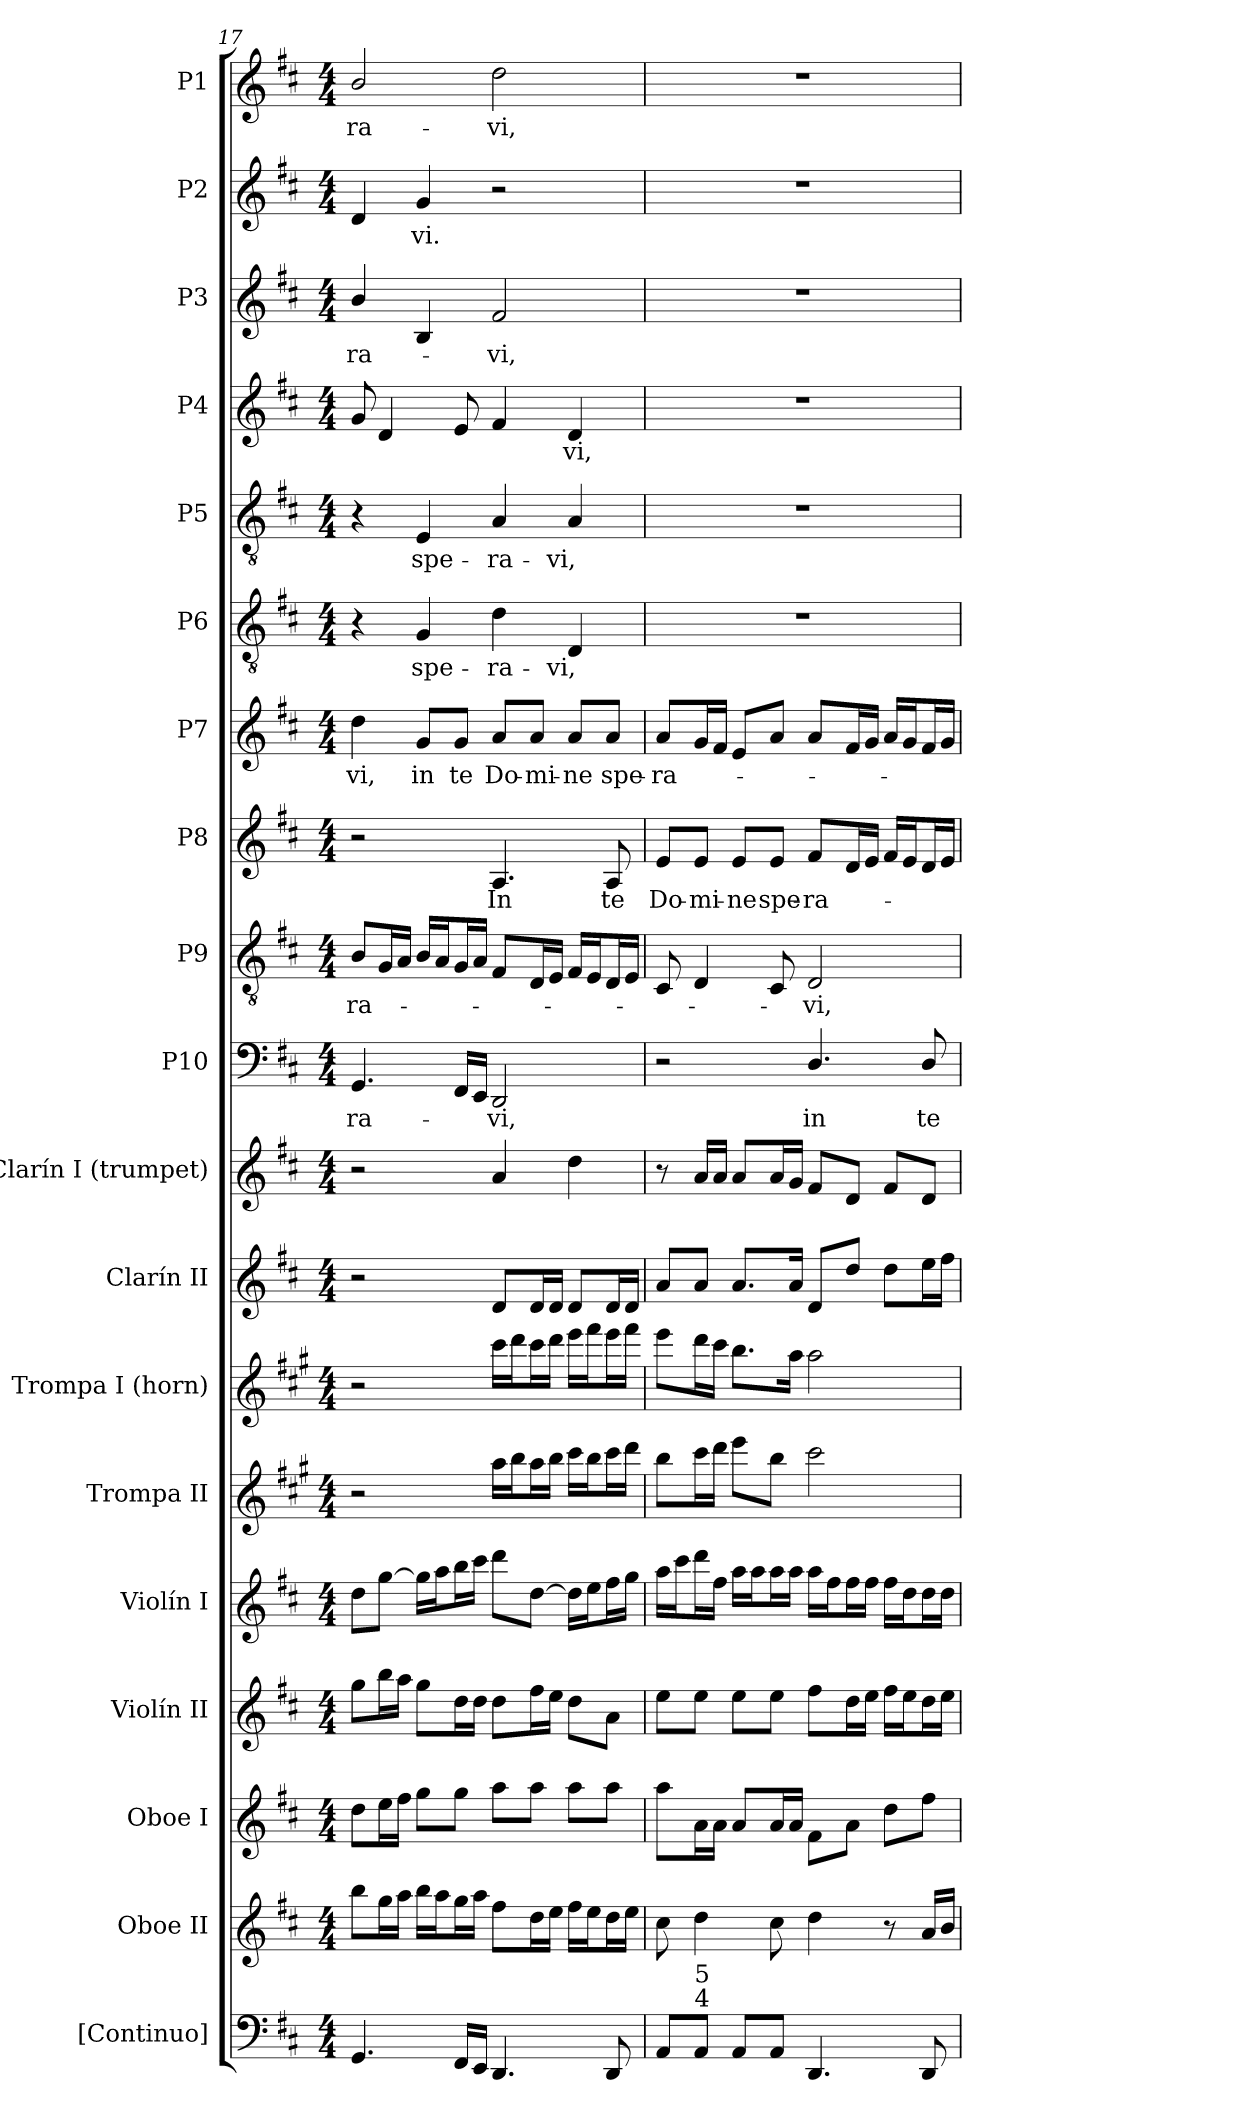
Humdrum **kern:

**kern	**kern	**kern	**kern	**kern	**kern	**kern	**kern	**kern	**kern	**text	**kern	**text	**kern	**text	**kern	**text	**kern	**text	**kern	**text	**kern	**text	**kern	**text	**kern	**text	**kern	**text
*part19	*part18	*part17	*part16	*part15	*part14	*part13	*part12	*part11	*part10	*part10	*part9	*part9	*part8	*part8	*part7	*part7	*part6	*part6	*part5	*part5	*part4	*part4	*part3	*part3	*part2	*part2	*part1	*part1
*staff19	*staff18	*staff17	*staff16	*staff15	*staff14	*staff13	*staff12	*staff11	*staff10	*staff10	*staff9	*staff9	*staff8	*staff8	*staff7	*staff7	*staff6	*staff6	*staff5	*staff5	*staff4	*staff4	*staff3	*staff3	*staff2	*staff2	*staff1	*staff1
*I"[Continuo]	*I"Oboe II	*I"Oboe I	*I"Violín II	*I"Violín I	*I"Trompa II	*I"Trompa I (horn)	*I"Clarín II	*I"Clarín I (trumpet)	*I"P10	*	*I"P9	*	*I"P8	*	*I"P7	*	*I"P6	*	*I"P5	*	*I"P4	*	*I"P3	*	*I"P2	*	*I"P1	*
*I'Cont.	*I'Ob. I	*I'Ob. I	*I'Vln. II	*I'Vln. I	*	*	*	*	*	*	*	*	*	*	*	*	*	*	*	*	*	*	*	*	*	*	*	*
*clefF4	*clefG2	*clefG2	*clefG2	*clefG2	*clefG2	*clefG2	*clefG2	*clefG2	*clefF4	*	*clefGv2	*	*clefG2	*	*clefG2	*	*clefGv2	*	*clefGv2	*	*clefG2	*	*clefG2	*	*clefG2	*	*clefG2	*
*	*	*	*	*	*ITrd4c7	*ITrd4c7	*	*	*	*	*ITrd7c12	*	*	*	*	*	*ITrd7c12	*	*ITrd7c12	*	*	*	*	*	*	*	*	*
*k[f#c#]	*k[f#c#]	*k[f#c#]	*k[f#c#]	*k[f#c#]	*k[f#c#]	*k[f#c#]	*k[f#c#]	*k[f#c#]	*k[f#c#]	*	*k[f#c#]	*	*k[f#c#]	*	*k[f#c#]	*	*k[f#c#]	*	*k[f#c#]	*	*k[f#c#]	*	*k[f#c#]	*	*k[f#c#]	*	*k[f#c#]	*
*D:	*D:	*D:	*D:	*D:	*D:	*D:	*D:	*D:	*D:	*	*D:	*	*D:	*	*D:	*	*D:	*	*D:	*	*D:	*	*D:	*	*D:	*	*D:	*
*M4/4	*M4/4	*M4/4	*M4/4	*M4/4	*M4/4	*M4/4	*M4/4	*M4/4	*M4/4	*	*M4/4	*	*M4/4	*	*M4/4	*	*M4/4	*	*M4/4	*	*M4/4	*	*M4/4	*	*M4/4	*	*M4/4	*
=17	=17	=17	=17	=17	=17	=17	=17	=17	=17	=17	=17	=17	=17	=17	=17	=17	=17	=17	=17	=17	=17	=17	=17	=17	=17	=17	=17	=17
!	!	!	!	!	!	!	!	!	!	!LO:LY:b:color=#000000	!	!	!	!	!	!	!	!	!	!	!	!	!	!	!	!	!	!
!	!	!	!	!	!	!	!	!	!	!	!	!LO:LY:b:color=#000000	!	!	!	!	!	!	!	!	!	!	!	!	!	!	!	!
!	!	!	!	!	!	!	!	!	!	!	!	!	!	!	!	!LO:LY:b:color=#000000	!	!	!	!	!	!	!	!	!	!	!	!
!	!	!	!	!	!	!	!	!	!	!	!	!	!	!	!	!	!	!	!	!	!	!	!	!LO:LY:b:color=#000000	!	!	!	!
!	!	!	!	!	!	!	!	!	!	!	!	!	!	!	!	!	!	!	!	!	!	!	!	!	!	!	!	!LO:LY:b:color=#000000
4.GGi/	8bbi\L	8ddi\L	8ggi\L	8ddi\L	2r	2r	2r	2r	4.GGi/	-ra-	8BBi/L	-ra-	2r	.	4ddi\	-vi,	4r	.	4r	.	8gi/	.	4bi/	-ra-	4di/	.	2bi/	-ra-
.	16ggi\L	16eei\L	16bbi\L	[8ggi\J	.	.	.	.	.	.	16GGi/L	.	.	.	.	.	.	.	.	.	4di/	.	.	.	.	.	.	.
.	16aai\JJ	16ff#i\JJ	16aai\JJ	.	.	.	.	.	.	.	16AAi/JJ	.	.	.	.	.	.	.	.	.	.	.	.	.	.	.	.	.
!	!	!	!	!	!	!	!	!	!	!	!	!	!	!	!	!LO:LY:b:color=#000000	!	!	!	!	!	!	!	!	!	!	!	!
!	!	!	!	!	!	!	!	!	!	!	!	!	!	!	!	!	!	!LO:LY:b:color=#000000	!	!	!	!	!	!	!	!	!	!
!	!	!	!	!	!	!	!	!	!	!	!	!	!	!	!	!	!	!	!	!LO:LY:b:color=#000000	!	!	!	!	!	!	!	!
!	!	!	!	!	!	!	!	!	!	!	!	!	!	!	!	!	!	!	!	!	!	!	!	!	!	!LO:LY:b:color=#000000	!	!
.	16bbi\LL	8ggi\L	8ggi\L	16ggi\LL]	.	.	.	.	.	.	16BBi/LL	.	.	.	8gi/L	in	4GGi/	spe-	4EEi/	spe-	.	.	4Bi/	.	4gi/	-vi.	.	.
.	16aai\J	.	.	16aai\J	.	.	.	.	.	.	16AAi/J	.	.	.	.	.	.	.	.	.	.	.	.	.	.	.	.	.
!	!	!	!	!	!	!	!	!	!	!	!	!	!	!	!	!LO:LY:b:color=#000000	!	!	!	!	!	!	!	!	!	!	!	!
16FF#i/LL	16ggi\L	8ggi\J	16ddi\L	16bbi\L	.	.	.	.	16FF#i/LL	.	16GGi/L	.	.	.	8gi/J	te	.	.	.	.	8ei/	.	.	.	.	.	.	.
16EEi/JJ	16aai\JJ	.	16ddi\JJ	16ccc#i\JJ	.	.	.	.	16EEi/JJ	.	16AAi/JJ	.	.	.	.	.	.	.	.	.	.	.	.	.	.	.	.	.
!	!	!	!	!	!	!	!	!	!	!LO:LY:b:color=#000000	!	!	!	!	!	!	!	!	!	!	!	!	!	!	!	!	!	!
!	!	!	!	!	!	!	!	!	!	!	!	!	!	!LO:LY:b:color=#000000	!	!	!	!	!	!	!	!	!	!	!	!	!	!
!	!	!	!	!	!	!	!	!	!	!	!	!	!	!	!	!LO:LY:b:color=#000000	!	!	!	!	!	!	!	!	!	!	!	!
!	!	!	!	!	!	!	!	!	!	!	!	!	!	!	!	!	!	!LO:LY:b:color=#000000	!	!	!	!	!	!	!	!	!	!
!	!	!	!	!	!	!	!	!	!	!	!	!	!	!	!	!	!	!	!	!LO:LY:b:color=#000000	!	!	!	!	!	!	!	!
!	!	!	!	!	!	!	!	!	!	!	!	!	!	!	!	!	!	!	!	!	!	!	!	!LO:LY:b:color=#000000	!	!	!	!
!	!	!	!	!	!	!	!	!	!	!	!	!	!	!	!	!	!	!	!	!	!	!	!	!	!	!	!	!LO:LY:b:color=#000000
4.DDi/	8ff#i\L	8aai\L	8ddi\L	8dddi\L	16ddi\LL	16ff#i\LL	8di/L	4ai/	2DDi/	-vi,	8FF#i/L	.	4.Ai/	In	8ai/L	Do-	4Di\	-ra-	4AAi/	-ra-	4f#i/	.	2f#i/	-vi,	2r	.	2ddi\	-vi,
.	.	.	.	.	16eei\J	16ggi\J	.	.	.	.	.	.	.	.	.	.	.	.	.	.	.	.	.	.	.	.	.	.
!	!	!	!	!	!	!	!	!	!	!	!	!	!	!	!	!LO:LY:b:color=#000000	!	!	!	!	!	!	!	!	!	!	!	!
.	16ddi\L	8aai\J	16ff#i\L	[8ddi\J	16ddi\L	16ff#i\L	16di/L	.	.	.	16DDi/L	.	.	.	8ai/J	-mi-	.	.	.	.	.	.	.	.	.	.	.	.
.	16eei\JJ	.	16eei\JJ	.	16eei\JJ	16ggi\JJ	16di/JJ	.	.	.	16EEi/JJ	.	.	.	.	.	.	.	.	.	.	.	.	.	.	.	.	.
!	!	!	!	!	!	!	!	!	!	!	!	!	!	!	!	!LO:LY:b:color=#000000	!	!	!	!	!	!	!	!	!	!	!	!
!	!	!	!	!	!	!	!	!	!	!	!	!	!	!	!	!	!	!LO:LY:b:color=#000000	!	!	!	!	!	!	!	!	!	!
!	!	!	!	!	!	!	!	!	!	!	!	!	!	!	!	!	!	!	!	!LO:LY:b:color=#000000	!	!	!	!	!	!	!	!
!	!	!	!	!	!	!	!	!	!	!	!	!	!	!	!	!	!	!	!	!	!	!LO:LY:b:color=#000000	!	!	!	!	!	!
.	16ff#i\LL	8aai\L	8ddi\L	16ddi\LL]	16ff#i\LL	16aai\LL	8di/L	4ddi\	.	.	16FF#i/LL	.	.	.	8ai/L	-ne	4DDi/	-vi,	4AAi/	-vi,	4di/	-vi,	.	.	.	.	.	.
.	16eei\J	.	.	16eei\J	16eei\J	16bbi\J	.	.	.	.	16EEi/J	.	.	.	.	.	.	.	.	.	.	.	.	.	.	.	.	.
!	!	!	!	!	!	!	!	!	!	!	!	!	!	!LO:LY:b:color=#000000	!	!	!	!	!	!	!	!	!	!	!	!	!	!
!	!	!	!	!	!	!	!	!	!	!	!	!	!	!	!	!LO:LY:b:color=#000000	!	!	!	!	!	!	!	!	!	!	!	!
8DDi/	16ddi\L	8aai\J	8ai\J	16ff#i\L	16ff#i\L	16aai\L	16di/L	.	.	.	16DDi/L	.	8Ai/	te	8ai/J	spe-	.	.	.	.	.	.	.	.	.	.	.	.
.	16eei\JJ	.	.	16ggi\JJ	16ggi\JJ	16bbi\JJ	16di/JJ	.	.	.	16EEi/JJ	.	.	.	.	.	.	.	.	.	.	.	.	.	.	.	.	.
!!LO:PB:g=z
=18	=18	=18	=18	=18	=18	=18	=18	=18	=18	=18	=18	=18	=18	=18	=18	=18	=18	=18	=18	=18	=18	=18	=18	=18	=18	=18	=18	=18
!	!	!	!	!	!	!	!	!	!	!	!	!	!	!LO:LY:b:color=#000000	!	!	!	!	!	!	!	!	!	!	!	!	!	!
!	!	!	!	!	!	!	!	!	!	!	!	!	!	!	!	!LO:LY:b:color=#000000	!	!	!	!	!	!	!	!	!	!	!	!
8AAi/L	8cc#i\	8aai\L	8eei\L	16aai\LL	8eei\L	8aai\L	8ai/L	8r	2r	.	8CC#i/	.	8ei/L	Do-	8ai/L	-ra-	1r	.	1r	.	1r	.	1r	.	1r	.	1r	.
.	.	.	.	16ccc#i\J	.	.	.	.	.	.	.	.	.	.	.	.	.	.	.	.	.	.	.	.	.	.	.	.
!LO:TX:a:t=4	!	!	!	!	!	!	!	!	!	!	!	!	!	!	!	!	!	!	!	!	!	!	!	!	!	!	!	!
!LO:TX:a:t=5	!	!	!	!	!	!	!	!	!	!	!	!	!	!	!	!	!	!	!	!	!	!	!	!	!	!	!	!
!	!	!	!	!	!	!	!	!	!	!	!	!	!	!LO:LY:b:color=#000000	!	!	!	!	!	!	!	!	!	!	!	!	!	!
8AAi/J	4ddi\	16ai\L	8eei\J	16dddi\L	16ff#i\L	16ggi\L	8ai/J	16ai/LL	.	.	4DDi/	.	8ei/J	-mi-	16gi/L	.	.	.	.	.	.	.	.	.	.	.	.	.
.	.	16ai\JJ	.	16ff#i\JJ	16ggi\JJ	16ff#i\JJ	.	16ai/JJ	.	.	.	.	.	.	16f#i/JJ	.	.	.	.	.	.	.	.	.	.	.	.	.
!	!	!	!	!	!	!	!	!	!	!	!	!	!	!LO:LY:b:color=#000000	!	!	!	!	!	!	!	!	!	!	!	!	!	!
8AAi/L	.	8ai/L	8eei\L	16aai\LL	8aai\L	8.eei\L	8.ai/L	8ai/L	.	.	.	.	8ei/L	-ne	8ei/L	.	.	.	.	.	.	.	.	.	.	.	.	.
.	.	.	.	16aai\J	.	.	.	.	.	.	.	.	.	.	.	.	.	.	.	.	.	.	.	.	.	.	.	.
!	!	!	!	!	!	!	!	!	!	!	!	!	!	!LO:LY:b:color=#000000	!	!	!	!	!	!	!	!	!	!	!	!	!	!
8AAi/J	8cc#i\	16ai/L	8eei\J	16aai\L	8eei\J	.	.	16ai/L	.	.	8CC#i/	.	8ei/J	spe-	8ai/J	.	.	.	.	.	.	.	.	.	.	.	.	.
.	.	16ai/JJ	.	16aai\JJ	.	16ddi\Jk	16ai/Jk	16gi/JJ	.	.	.	.	.	.	.	.	.	.	.	.	.	.	.	.	.	.	.	.
!	!	!	!	!	!	!	!	!	!	!LO:LY:b:color=#000000	!	!	!	!	!	!	!	!	!	!	!	!	!	!	!	!	!	!
!	!	!	!	!	!	!	!	!	!	!	!	!LO:LY:b:color=#000000	!	!	!	!	!	!	!	!	!	!	!	!	!	!	!	!
!	!	!	!	!	!	!	!	!	!	!	!	!	!	!LO:LY:b:color=#000000	!	!	!	!	!	!	!	!	!	!	!	!	!	!
4.DDi/	4ddi\	8f#i\L	8ff#i\L	16aai\LL	2ff#i\	2ddi\	8di/L	8f#i/L	4.Di/	in	2DDi/	-vi,	8f#i/L	-ra-	8ai/L	.	.	.	.	.	.	.	.	.	.	.	.	.
.	.	.	.	16ff#i\J	.	.	.	.	.	.	.	.	.	.	.	.	.	.	.	.	.	.	.	.	.	.	.	.
.	.	8ai\J	16ddi\L	16ff#i\L	.	.	8ddi/J	8di/J	.	.	.	.	16di/L	.	16f#i/L	.	.	.	.	.	.	.	.	.	.	.	.	.
.	.	.	16eei\JJ	16ff#i\JJ	.	.	.	.	.	.	.	.	16ei/JJ	.	16gi/JJ	.	.	.	.	.	.	.	.	.	.	.	.	.
.	8r	8ddi\L	16ff#i\LL	16ff#i\LL	.	.	8ddi\L	8f#i/L	.	.	.	.	16f#i/LL	.	16ai/LL	.	.	.	.	.	.	.	.	.	.	.	.	.
.	.	.	16eei\J	16ddi\J	.	.	.	.	.	.	.	.	16ei/J	.	16gi/J	.	.	.	.	.	.	.	.	.	.	.	.	.
!	!	!	!	!	!	!	!	!	!	!LO:LY:b:color=#000000	!	!	!	!	!	!	!	!	!	!	!	!	!	!	!	!	!	!
8DDi/	16ai/LL	8ff#i\J	16ddi\L	16ddi\L	.	.	16eei\L	8di/J	8Di/	te	.	.	16di/L	.	16f#i/L	.	.	.	.	.	.	.	.	.	.	.	.	.
.	16bi/JJ	.	16eei\JJ	16ddi\JJ	.	.	16ff#i\JJ	.	.	.	.	.	16ei/JJ	.	16gi/JJ	.	.	.	.	.	.	.	.	.	.	.	.	.
=	=	=	=	=	=	=	=	=	=	=	=	=	=	=	=	=	=	=	=	=	=	=	=	=	=	=	=	=
*-	*-	*-	*-	*-	*-	*-	*-	*-	*-	*-	*-	*-	*-	*-	*-	*-	*-	*-	*-	*-	*-	*-	*-	*-	*-	*-	*-	*-
